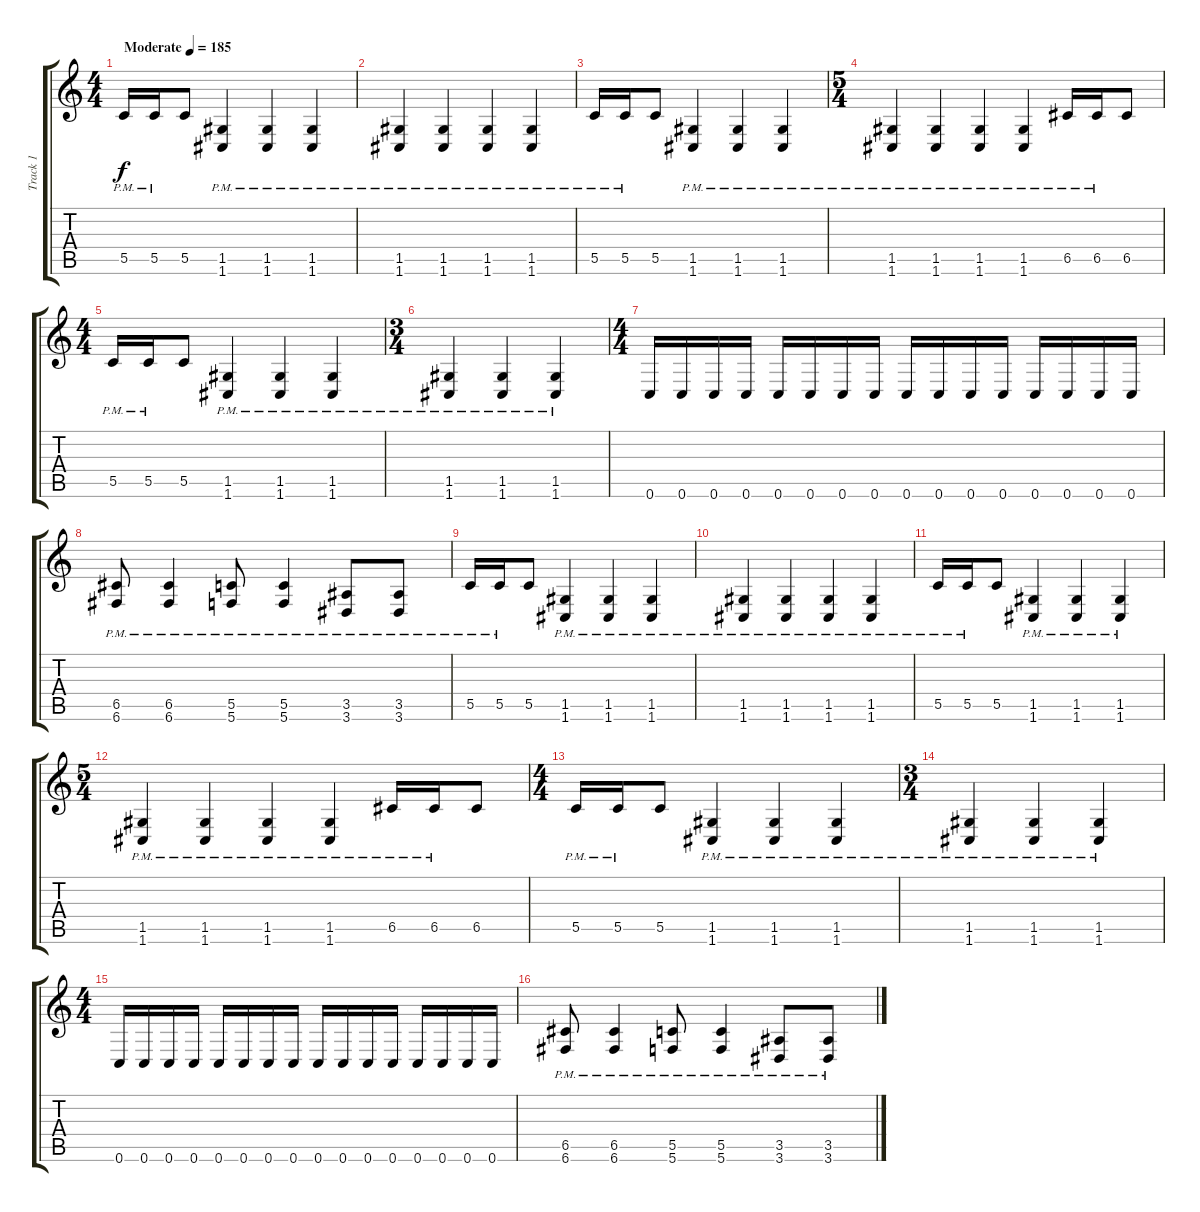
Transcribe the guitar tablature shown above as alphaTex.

\track ("Track 1" "Track 1") {instrument distortionguitar}
\staff {score tabs}
\tuning (D4 A3 F3 C3 G2 C2) {hide}
\ts (4 4)
\tempo (185 "Moderate")
\clef g2
\ks c
5.5{pm}.16{dy f instrument distortionguitar} 5.5{pm}.16 5.5.8 (1.5{pm} 1.6{pm}).4 (1.5{pm} 1.6{pm}).4 (1.5{pm} 1.6{pm}).4 |
(1.5{pm} 1.6{pm}).4 (1.5{pm} 1.6{pm}).4 (1.5{pm} 1.6{pm}).4 (1.5{pm} 1.6{pm}).4 |
5.5{pm}.16 5.5{pm}.16 5.5.8 (1.5{pm} 1.6{pm}).4 (1.5{pm} 1.6{pm}).4 (1.5{pm} 1.6{pm}).4 |
\ts (5 4)
(1.5{pm} 1.6{pm}).4 (1.5{pm} 1.6{pm}).4 (1.5{pm} 1.6{pm}).4 (1.5{pm} 1.6{pm}).4 6.5{pm}.16 6.5{pm}.16 6.5.8 |
\ts (4 4)
5.5{pm}.16 5.5{pm}.16 5.5.8 (1.5{pm} 1.6{pm}).4 (1.5{pm} 1.6{pm}).4 (1.5{pm} 1.6{pm}).4 |
\ts (3 4)
(1.5{pm} 1.6{pm}).4 (1.5{pm} 1.6{pm}).4 (1.5{pm} 1.6{pm}).4 |
\ts (4 4)
0.6.16 0.6.16 0.6.16 0.6.16 0.6.16 0.6.16 0.6.16 0.6.16 0.6.16 0.6.16 0.6.16 0.6.16 0.6.16 0.6.16 0.6.16 0.6.16 |
(6.5{pm} 6.6{pm}).8 (6.5{pm} 6.6{pm}).4 (5.5{pm} 5.6{pm}).8 (5.5{pm} 5.6{pm}).4 (3.5{pm} 3.6{pm}).8 (3.5{pm} 3.6{pm}).8 |
5.5{pm}.16 5.5{pm}.16 5.5.8 (1.5{pm} 1.6{pm}).4 (1.5{pm} 1.6{pm}).4 (1.5{pm} 1.6{pm}).4 |
(1.5{pm} 1.6{pm}).4 (1.5{pm} 1.6{pm}).4 (1.5{pm} 1.6{pm}).4 (1.5{pm} 1.6{pm}).4 |
5.5{pm}.16 5.5{pm}.16 5.5.8 (1.5{pm} 1.6{pm}).4 (1.5{pm} 1.6{pm}).4 (1.5{pm} 1.6{pm}).4 |
\ts (5 4)
(1.5{pm} 1.6{pm}).4 (1.5{pm} 1.6{pm}).4 (1.5{pm} 1.6{pm}).4 (1.5{pm} 1.6{pm}).4 6.5{pm}.16 6.5{pm}.16 6.5.8 |
\ts (4 4)
5.5{pm}.16 5.5{pm}.16 5.5.8 (1.5{pm} 1.6{pm}).4 (1.5{pm} 1.6{pm}).4 (1.5{pm} 1.6{pm}).4 |
\ts (3 4)
(1.5{pm} 1.6{pm}).4 (1.5{pm} 1.6{pm}).4 (1.5{pm} 1.6{pm}).4 |
\ts (4 4)
0.6.16 0.6.16 0.6.16 0.6.16 0.6.16 0.6.16 0.6.16 0.6.16 0.6.16 0.6.16 0.6.16 0.6.16 0.6.16 0.6.16 0.6.16 0.6.16 |
(6.5{pm} 6.6{pm}).8 (6.5{pm} 6.6{pm}).4 (5.5{pm} 5.6{pm}).8 (5.5{pm} 5.6{pm}).4 (3.5{pm} 3.6{pm}).8 (3.5{pm} 3.6{pm}).8
